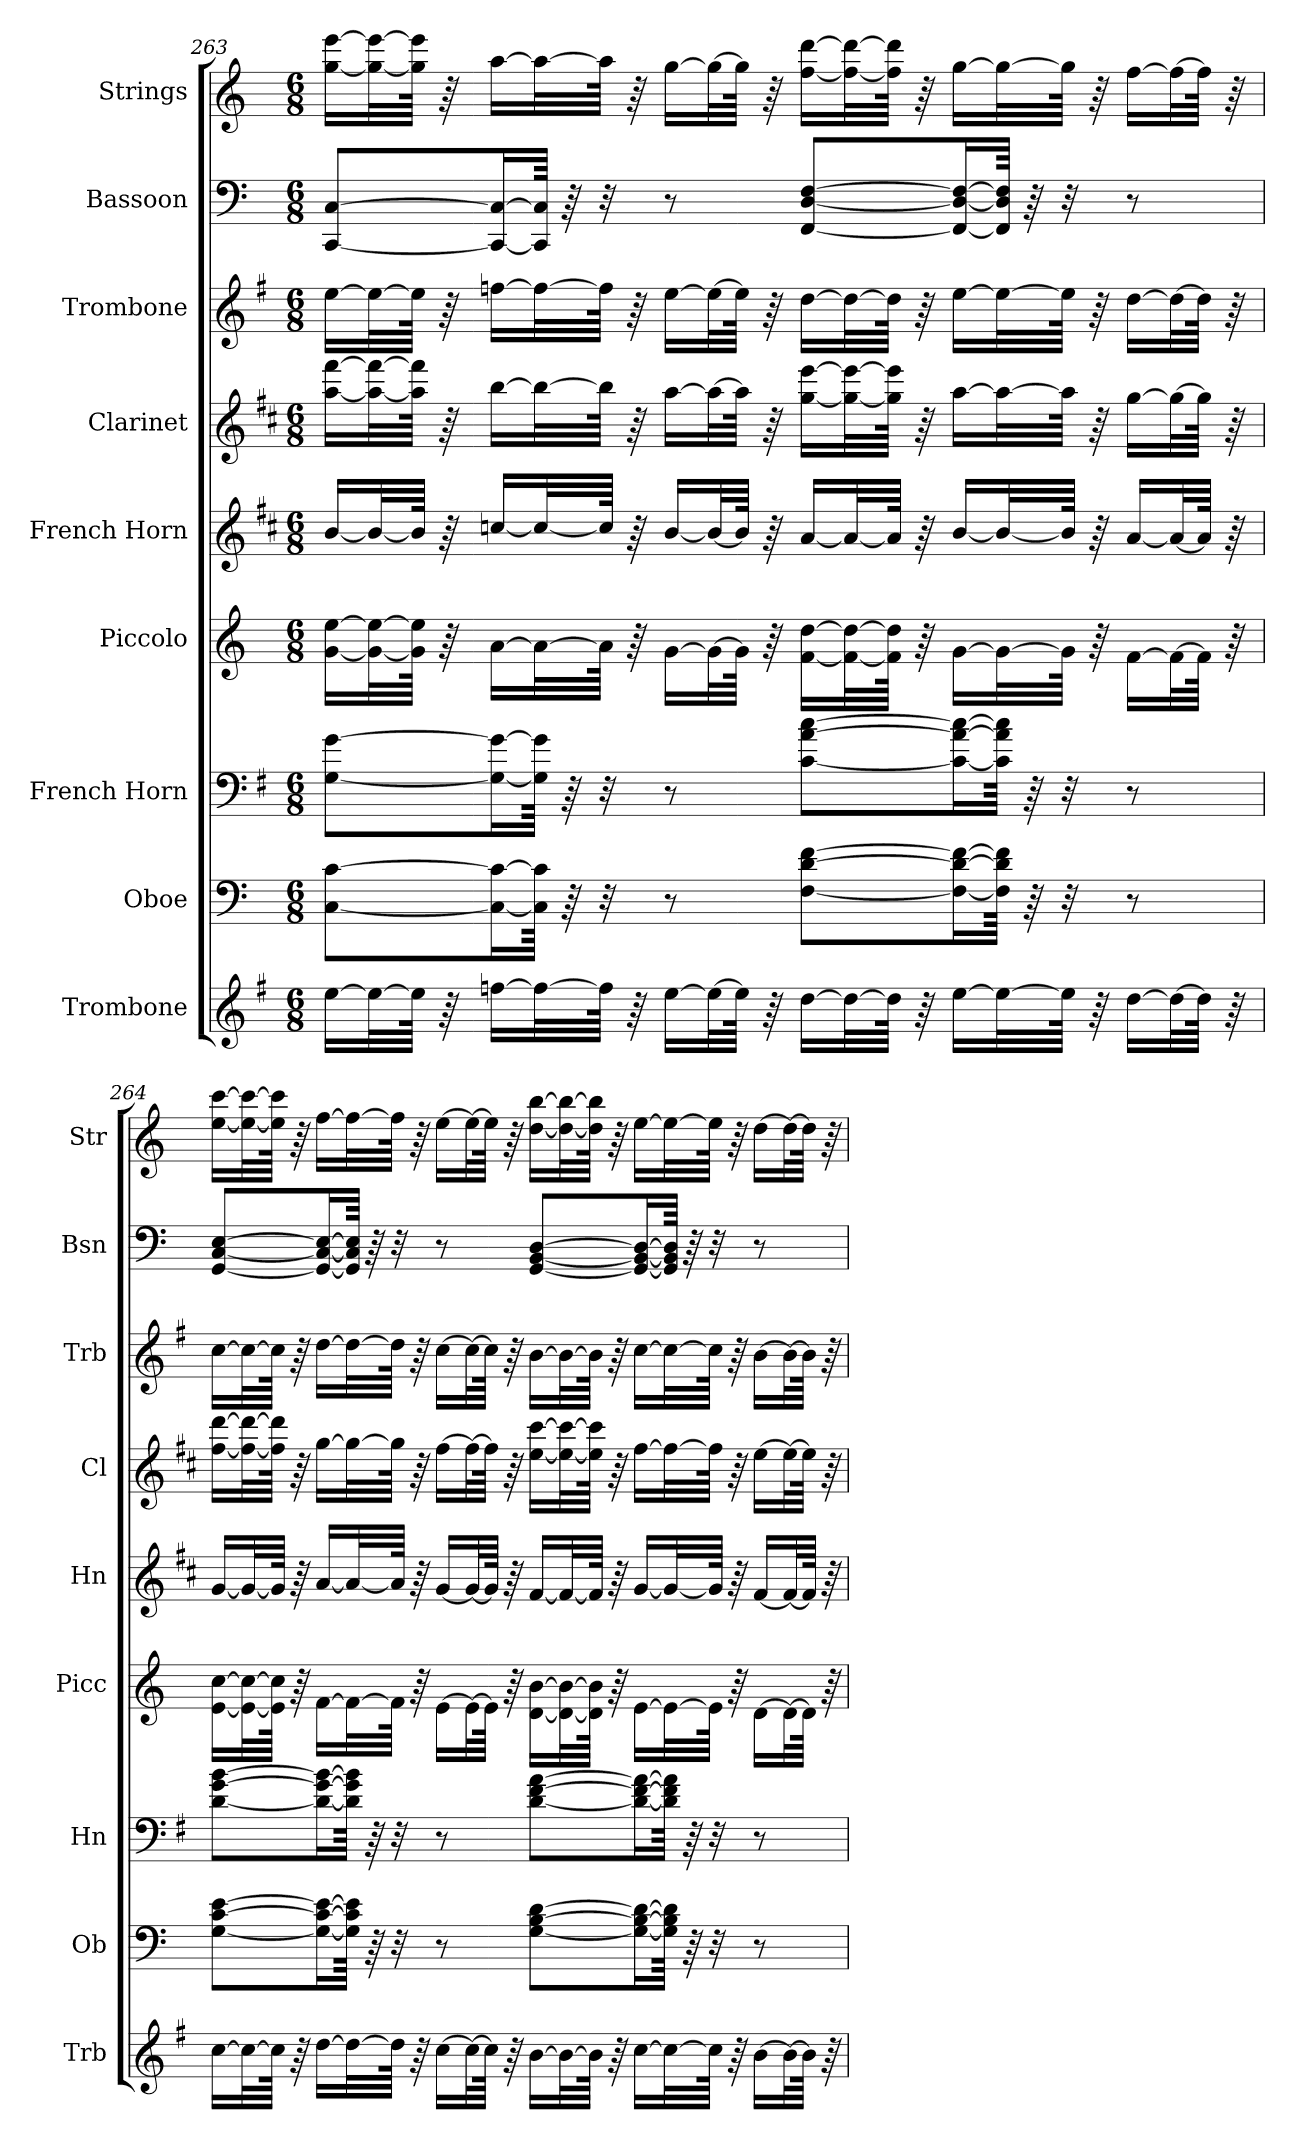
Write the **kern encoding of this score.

**kern	**kern	**kern	**kern	**kern	**kern	**kern	**kern	**kern
*part9	*part8	*part7	*part6	*part5	*part4	*part3	*part2	*part1
*staff9	*staff8	*staff7	*staff6	*staff5	*staff4	*staff3	*staff2	*staff1
*I"Trombone	*I"Oboe	*I"French Horn	*I"Piccolo	*I"French Horn	*I"Clarinet	*I"Trombone	*I"Bassoon	*I"Strings
*I'Trb	*I'Ob	*I'Hn	*I'Picc	*I'Hn	*I'Cl	*I'Trb	*I'Bsn	*I'Str
!!LO:PB:g=z
*clefG2	*clefF4	*clefF4	*clefG2	*clefG2	*clefG2	*clefG2	*clefF4	*clefG2
*	*	*ITrd4c7	*ITrd-7c-12	*ITrd4c7	*ITrd1c2	*	*	*
*k[f#]	*k[]	*k[]	*k[]	*k[f#]	*k[]	*k[f#]	*k[]	*k[]
*M6/8	*M6/8	*M6/8	*M6/8	*M6/8	*M6/8	*M6/8	*M6/8	*M6/8
=263	=263	=263	=263	=263	=263	=263	=263	=263
[16ee\LL	[8C\ [8c\L	[8C\ [8c\L	[16gg\ [16eee\LL	[16e/LL	[16gg\ [16eee\LL	[16ee\LL	[8CC/ [8C/L	[16gg\ [16eee\LL
32ee\L_	.	.	32gg\_ 32eee\_L	32e/L_	32gg\_ 32eee\_L	32ee\L_	.	32gg\_ 32eee\_L
64ee\JJJk]	.	.	64gg\] 64eee\]JJJk	64e/JJJk]	64gg\] 64eee\]JJJk	64ee\JJJk]	.	64gg\] 64eee\]JJJk
64r	.	.	64r	64r	64r	64r	.	64r
[16ffn\LL	16C\_ 16c\_L	16C\_ 16c\_L	[16aa\LL	[16fn/LL	[16aa\LL	[16ffn\LL	16CC/_ 16C/_L	[16aa\LL
32ff\L_	64C\] 64c\]JJkk	64C\] 64c\]JJkk	32aa\L_	32f/L_	32aa\L_	32ff\L_	64CC/] 64C/]JJkk	32aa\L_
.	64r	64r	.	.	.	.	64r	.
64ff\JJJk]	32r	32r	64aa\JJJk]	64f/JJJk]	64aa\JJJk]	64ff\JJJk]	32r	64aa\JJJk]
64r	.	.	64r	64r	64r	64r	.	64r
[16ee\LL	8r	8r	[16gg\LL	[16e/LL	[16gg\LL	[16ee\LL	8r	[16gg\LL
32ee\L_	.	.	32gg\L_	32e/L_	32gg\L_	32ee\L_	.	32gg\L_
64ee\JJJk]	.	.	64gg\JJJk]	64e/JJJk]	64gg\JJJk]	64ee\JJJk]	.	64gg\JJJk]
64r	.	.	64r	64r	64r	64r	.	64r
[16dd\LL	[8F\ [8d\ [8f\L	[8F\ [8d\ [8f\L	[16ff\ [16ddd\LL	[16d/LL	[16ff\ [16ddd\LL	[16dd\LL	[8FF/ [8D/ [8F/L	[16ff\ [16ddd\LL
32dd\L_	.	.	32ff\_ 32ddd\_L	32d/L_	32ff\_ 32ddd\_L	32dd\L_	.	32ff\_ 32ddd\_L
64dd\JJJk]	.	.	64ff\] 64ddd\]JJJk	64d/JJJk]	64ff\] 64ddd\]JJJk	64dd\JJJk]	.	64ff\] 64ddd\]JJJk
64r	.	.	64r	64r	64r	64r	.	64r
[16ee\LL	16F\_ 16d\_ 16f\_L	16F\_ 16d\_ 16f\_L	[16gg\LL	[16e/LL	[16gg\LL	[16ee\LL	16FF/_ 16D/_ 16F/_L	[16gg\LL
32ee\L_	64F\] 64d\] 64f\]JJkk	64F\] 64d\] 64f\]JJkk	32gg\L_	32e/L_	32gg\L_	32ee\L_	64FF/] 64D/] 64F/]JJkk	32gg\L_
.	64r	64r	.	.	.	.	64r	.
64ee\JJJk]	32r	32r	64gg\JJJk]	64e/JJJk]	64gg\JJJk]	64ee\JJJk]	32r	64gg\JJJk]
64r	.	.	64r	64r	64r	64r	.	64r
[16dd\LL	8r	8r	[16ff\LL	[16d/LL	[16ff\LL	[16dd\LL	8r	[16ff\LL
32dd\L_	.	.	32ff\L_	32d/L_	32ff\L_	32dd\L_	.	32ff\L_
64dd\JJJk]	.	.	64ff\JJJk]	64d/JJJk]	64ff\JJJk]	64dd\JJJk]	.	64ff\JJJk]
64r	.	.	64r	64r	64r	64r	.	64r
!!LO:PB:g=z
=264	=264	=264	=264	=264	=264	=264	=264	=264
[16cc\LL	[8G\ [8c\ [8e\L	[8G\ [8c\ [8e\L	[16ee\ [16ccc\LL	[16c/LL	[16ee\ [16ccc\LL	[16cc\LL	[8GG/ [8C/ [8E/L	[16ee\ [16ccc\LL
32cc\L_	.	.	32ee\_ 32ccc\_L	32c/L_	32ee\_ 32ccc\_L	32cc\L_	.	32ee\_ 32ccc\_L
64cc\JJJk]	.	.	64ee\] 64ccc\]JJJk	64c/JJJk]	64ee\] 64ccc\]JJJk	64cc\JJJk]	.	64ee\] 64ccc\]JJJk
64r	.	.	64r	64r	64r	64r	.	64r
[16dd\LL	16G\_ 16c\_ 16e\_L	16G\_ 16c\_ 16e\_L	[16ff\LL	[16d/LL	[16ff\LL	[16dd\LL	16GG/_ 16C/_ 16E/_L	[16ff\LL
32dd\L_	64G\] 64c\] 64e\]JJkk	64G\] 64c\] 64e\]JJkk	32ff\L_	32d/L_	32ff\L_	32dd\L_	64GG/] 64C/] 64E/]JJkk	32ff\L_
.	64r	64r	.	.	.	.	64r	.
64dd\JJJk]	32r	32r	64ff\JJJk]	64d/JJJk]	64ff\JJJk]	64dd\JJJk]	32r	64ff\JJJk]
64r	.	.	64r	64r	64r	64r	.	64r
[16cc\LL	8r	8r	[16ee\LL	[16c/LL	[16ee\LL	[16cc\LL	8r	[16ee\LL
32cc\L_	.	.	32ee\L_	32c/L_	32ee\L_	32cc\L_	.	32ee\L_
64cc\JJJk]	.	.	64ee\JJJk]	64c/JJJk]	64ee\JJJk]	64cc\JJJk]	.	64ee\JJJk]
64r	.	.	64r	64r	64r	64r	.	64r
[16b\LL	[8G\ [8B\ [8d\L	[8G\ [8B\ [8d\L	[16dd\ [16bb\LL	[16B/LL	[16dd\ [16bb\LL	[16b\LL	[8GG/ [8BB/ [8D/L	[16dd\ [16bb\LL
32b\L_	.	.	32dd\_ 32bb\_L	32B/L_	32dd\_ 32bb\_L	32b\L_	.	32dd\_ 32bb\_L
64b\JJJk]	.	.	64dd\] 64bb\]JJJk	64B/JJJk]	64dd\] 64bb\]JJJk	64b\JJJk]	.	64dd\] 64bb\]JJJk
64r	.	.	64r	64r	64r	64r	.	64r
[16cc\LL	16G\_ 16B\_ 16d\_L	16G\_ 16B\_ 16d\_L	[16ee\LL	[16c/LL	[16ee\LL	[16cc\LL	16GG/_ 16BB/_ 16D/_L	[16ee\LL
32cc\L_	64G\] 64B\] 64d\]JJkk	64G\] 64B\] 64d\]JJkk	32ee\L_	32c/L_	32ee\L_	32cc\L_	64GG/] 64BB/] 64D/]JJkk	32ee\L_
.	64r	64r	.	.	.	.	64r	.
64cc\JJJk]	32r	32r	64ee\JJJk]	64c/JJJk]	64ee\JJJk]	64cc\JJJk]	32r	64ee\JJJk]
64r	.	.	64r	64r	64r	64r	.	64r
[16b\LL	8r	8r	[16dd\LL	[16B/LL	[16dd\LL	[16b\LL	8r	[16dd\LL
32b\L_	.	.	32dd\L_	32B/L_	32dd\L_	32b\L_	.	32dd\L_
64b\JJJk]	.	.	64dd\JJJk]	64B/JJJk]	64dd\JJJk]	64b\JJJk]	.	64dd\JJJk]
64r	.	.	64r	64r	64r	64r	.	64r
=	=	=	=	=	=	=	=	=
*-	*-	*-	*-	*-	*-	*-	*-	*-
